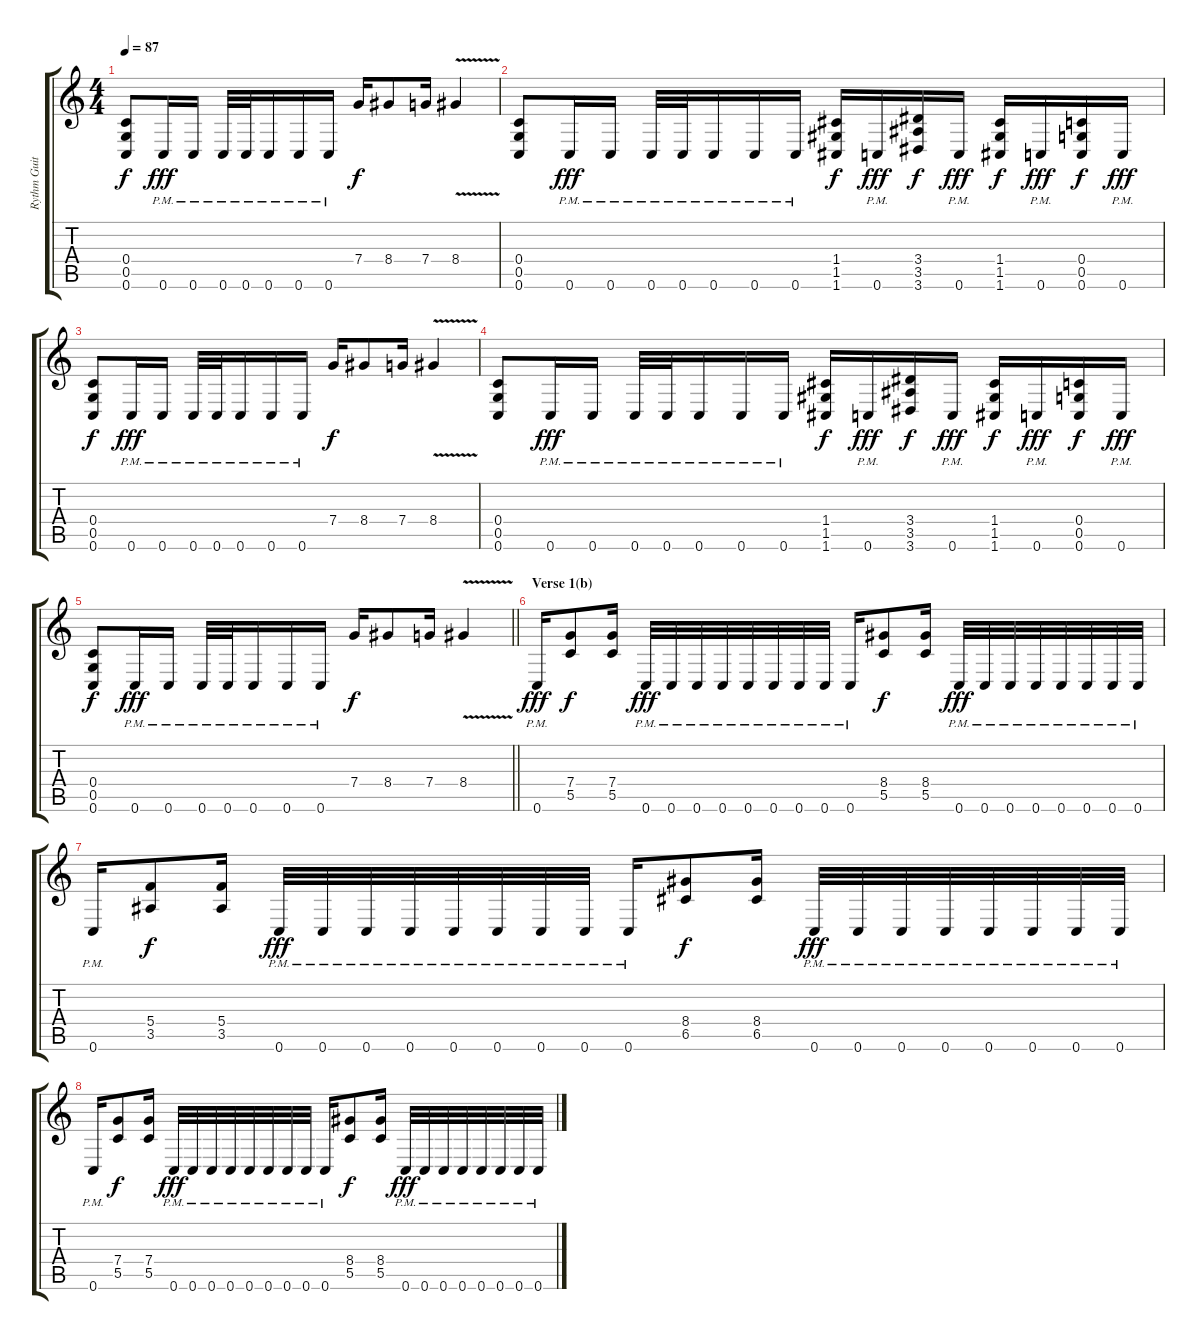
\track ("Rythm Guitar 1" "Rythm Guit") {instrument distortionguitar}
\staff {score tabs}
\tuning (D4 A3 F3 C3 G2 C2) {hide}
\ts (4 4)
\tempo 87
\clef g2
\ks c
(0.4 0.5 0.6).8{dy f} 0.6{pm}.16{dy fff} 0.6{pm}.16 0.6{pm}.32 0.6{pm}.32 0.6{pm}.16 0.6{pm}.16 0.6{pm}.16 7.4.16{dy f} 8.4.8 7.4.16 8.4{v}.4 |
(0.4 0.5 0.6).8 0.6{pm}.16{dy fff} 0.6{pm}.16 0.6{pm}.32 0.6{pm}.32 0.6{pm}.16 0.6{pm}.16 0.6{pm}.16 (1.4 1.5 1.6).16{dy f} 0.6{pm}.16{dy fff} (3.4 3.5 3.6).16{dy f} 0.6{pm}.16{dy fff} (1.4 1.5 1.6).16{dy f} 0.6{pm}.16{dy fff} (0.4 0.5 0.6).16{dy f} 0.6{pm}.16{dy fff} |
(0.4 0.5 0.6).8{dy f} 0.6{pm}.16{dy fff} 0.6{pm}.16 0.6{pm}.32 0.6{pm}.32 0.6{pm}.16 0.6{pm}.16 0.6{pm}.16 7.4.16{dy f} 8.4.8 7.4.16 8.4{v}.4 |
(0.4 0.5 0.6).8 0.6{pm}.16{dy fff} 0.6{pm}.16 0.6{pm}.32 0.6{pm}.32 0.6{pm}.16 0.6{pm}.16 0.6{pm}.16 (1.4 1.5 1.6).16{dy f} 0.6{pm}.16{dy fff} (3.4 3.5 3.6).16{dy f} 0.6{pm}.16{dy fff} (1.4 1.5 1.6).16{dy f} 0.6{pm}.16{dy fff} (0.4 0.5 0.6).16{dy f} 0.6{pm}.16{dy fff} |
\barLineRight lightlight
(0.4 0.5 0.6).8{dy f} 0.6{pm}.16{dy fff} 0.6{pm}.16 0.6{pm}.32 0.6{pm}.32 0.6{pm}.16 0.6{pm}.16 0.6{pm}.16 7.4.16{dy f} 8.4.8 7.4.16 8.4{v}.4 |
\section ("" "Verse 1(b)")
0.6{pm}.16{dy fff} (7.4 5.5).8{dy f} (7.4 5.5).16 0.6{pm}.32{dy fff} 0.6{pm}.32 0.6{pm}.32 0.6{pm}.32 0.6{pm}.32 0.6{pm}.32 0.6{pm}.32 0.6{pm}.32 0.6{pm}.16 (8.4 5.5).8{dy f} (8.4 5.5).16 0.6{pm}.32{dy fff} 0.6{pm}.32 0.6{pm}.32 0.6{pm}.32 0.6{pm}.32 0.6{pm}.32 0.6{pm}.32 0.6{pm}.32 |
0.6{pm}.16 (5.4 3.5).8{dy f} (5.4 3.5).16 0.6{pm}.32{dy fff} 0.6{pm}.32 0.6{pm}.32 0.6{pm}.32 0.6{pm}.32 0.6{pm}.32 0.6{pm}.32 0.6{pm}.32 0.6{pm}.16 (8.4 6.5).8{dy f} (8.4 6.5).16 0.6{pm}.32{dy fff} 0.6{pm}.32 0.6{pm}.32 0.6{pm}.32 0.6{pm}.32 0.6{pm}.32 0.6{pm}.32 0.6{pm}.32 |
0.6{pm}.16 (7.4 5.5).8{dy f} (7.4 5.5).16 0.6{pm}.32{dy fff} 0.6{pm}.32 0.6{pm}.32 0.6{pm}.32 0.6{pm}.32 0.6{pm}.32 0.6{pm}.32 0.6{pm}.32 0.6{pm}.16 (8.4 5.5).8{dy f} (8.4 5.5).16 0.6{pm}.32{dy fff} 0.6{pm}.32 0.6{pm}.32 0.6{pm}.32 0.6{pm}.32 0.6{pm}.32 0.6{pm}.32 0.6{pm}.32
